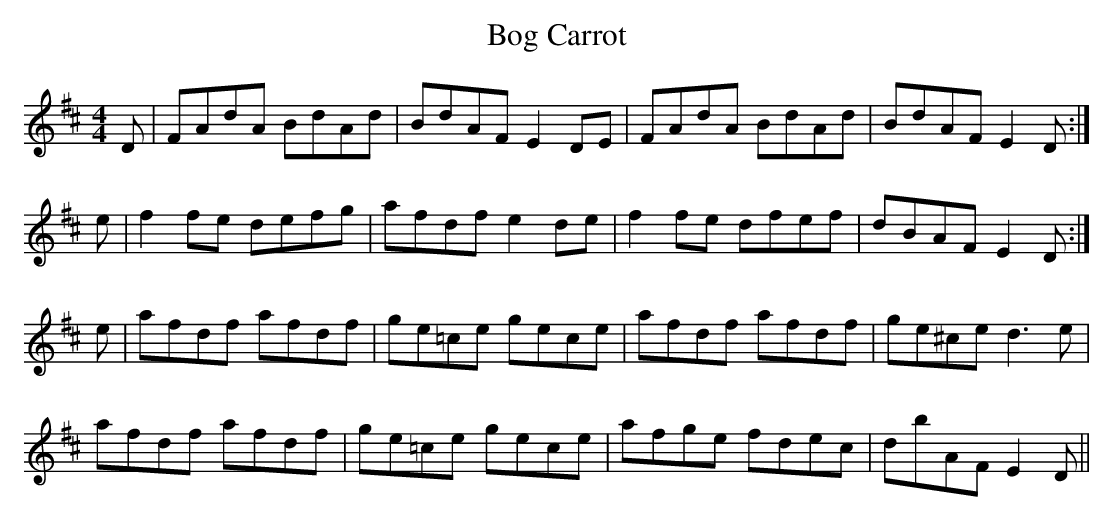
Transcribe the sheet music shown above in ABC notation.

X:1
T: Bog Carrot
M: 4/4
L: 1/8
K: D
D|FAdA BdAd|BdAF E2 DE|FAdA BdAd|BdAF E2 D :|
e|f2 fe defg|afdf e2 de|f2 fe dfef|dBAF E2 D :|
e|afdf afdf|ge=ce gece|afdf afdf|ge^ce d3e|
afdf afdf|ge=ce gece|afge fdec|dbAF E2 D||
